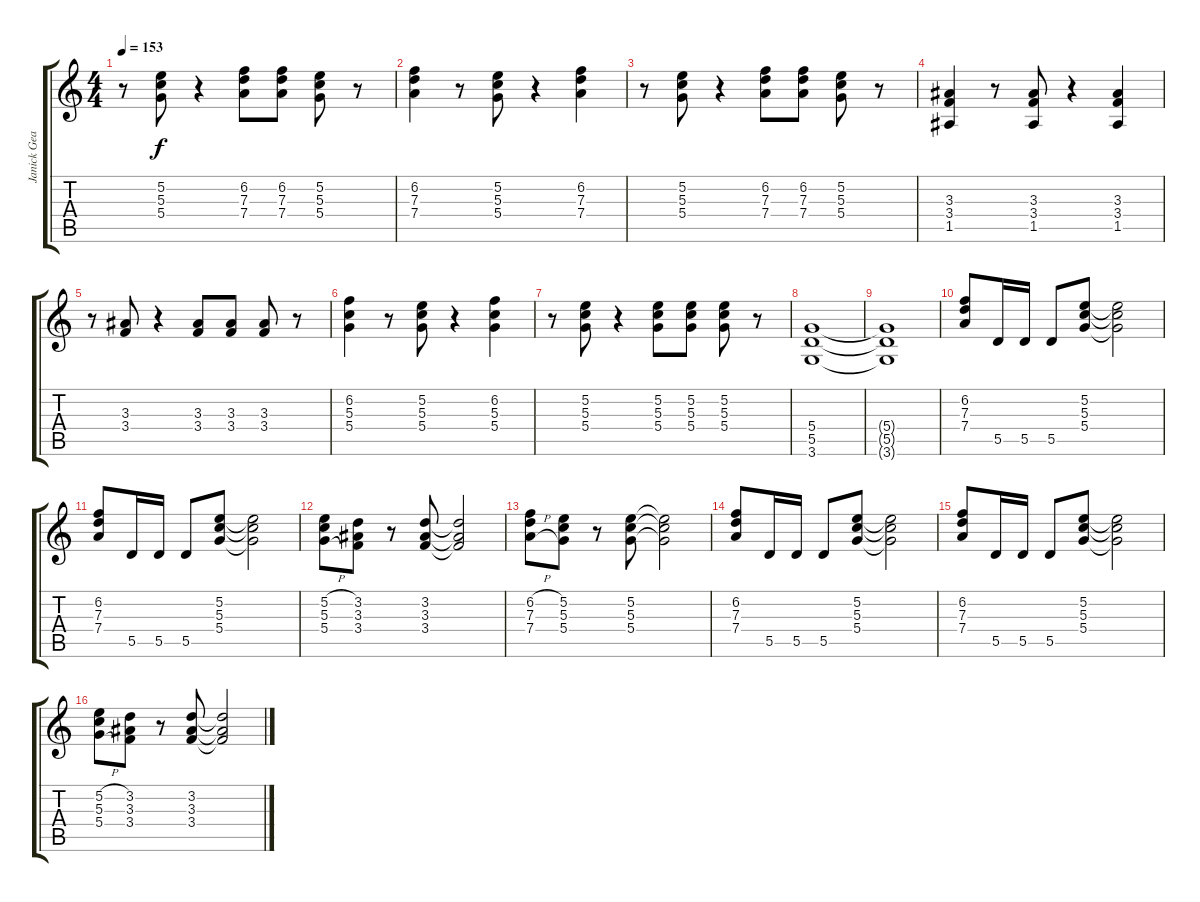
\track ("Janick Gears" "Janick Gea") {instrument distortionguitar}
\staff {score tabs}
\tuning (E4 B3 G3 D3 A2 E2) {hide}
\ts (4 4)
\tempo 153
\clef g2
\ks c
r.8{dy f} (5.2 5.3 5.4).8 r.4 (6.2 7.3 7.4).8 (6.2 7.3 7.4).8 (5.2 5.3 5.4).8 r.8 |
(6.2 7.3 7.4).4 r.8 (5.2 5.3 5.4).8 r.4 (6.2 7.3 7.4).4 |
r.8 (5.2 5.3 5.4).8 r.4 (6.2 7.3 7.4).8 (6.2 7.3 7.4).8 (5.2 5.3 5.4).8 r.8 |
(3.3 3.4 1.5).4 r.8 (3.3 3.4 1.5).8 r.4 (3.3 3.4 1.5).4 |
r.8 (3.3 3.4).8 r.4 (3.3 3.4).8 (3.3 3.4).8 (3.3 3.4).8 r.8 |
(6.2 5.3 5.4).4 r.8 (5.2 5.3 5.4).8 r.4 (6.2 5.3 5.4).4 |
r.8 (5.2 5.3 5.4).8 r.4 (5.2 5.3 5.4).8 (5.2 5.3 5.4).8 (5.2 5.3 5.4).8 r.8 |
(5.4 5.5 3.6).1 |
(5.4{t} 5.5{t} 3.6{t}).1 |
(6.2 7.3 7.4).8 5.5.16 5.5.16 5.5.8 (5.2 5.3 5.4).8 (5.2{t} 5.3{t} 5.4{t}).2 |
(6.2 7.3 7.4).8 5.5.16 5.5.16 5.5.8 (5.2 5.3 5.4).8 (5.2{t} 5.3{t} 5.4{t}).2 |
(5.2{h} 5.3{h} 5.4{h}).8 (3.2 3.3 3.4).8 r.8 (3.2 3.3 3.4).8 (3.2{t} 3.3{t} 3.4{t}).2 |
(6.2{h} 7.3{h} 7.4{h}).8 (5.2 5.3 5.4).8 r.8 (5.2 5.3 5.4).8 (5.2{t} 5.3{t} 5.4{t}).2 |
(6.2 7.3 7.4).8 5.5.16 5.5.16 5.5.8 (5.2 5.3 5.4).8 (5.2{t} 5.3{t} 5.4{t}).2 |
(6.2 7.3 7.4).8 5.5.16 5.5.16 5.5.8 (5.2 5.3 5.4).8 (5.2{t} 5.3{t} 5.4{t}).2 |
(5.2{h} 5.3{h} 5.4{h}).8 (3.2 3.3 3.4).8 r.8 (3.2 3.3 3.4).8 (3.2{t} 3.3{t} 3.4{t}).2
